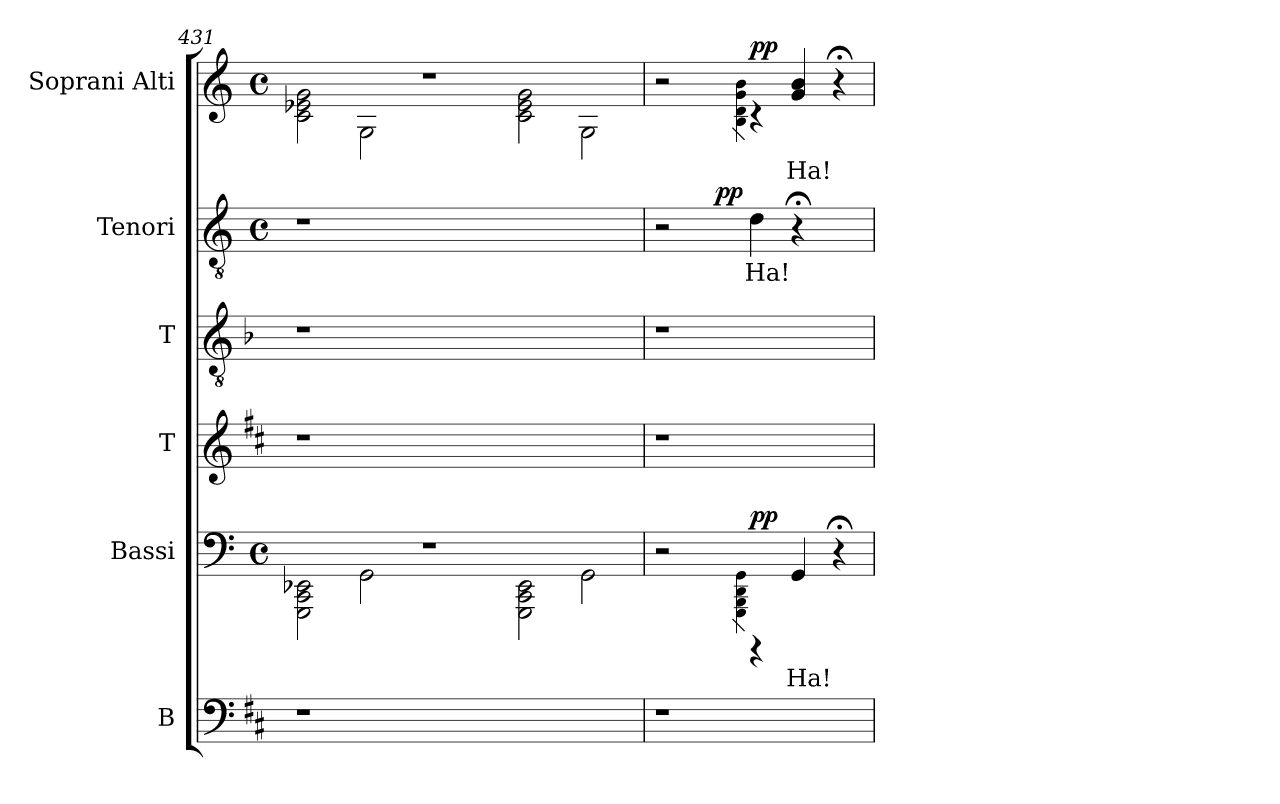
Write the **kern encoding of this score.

**kern	**kern	**text	**dynam	**kern	**kern	**kern	**text	**dynam	**kern	**text	**dynam
*part6	*part5	*part5	*part5	*part4	*part3	*part2	*part2	*part2	*part1	*part1	*part1
*staff6	*staff5	*staff5	*staff5	*staff4	*staff3	*staff2	*staff2	*staff2	*staff1	*staff1	*staff1
*I"B	*I"Bassi	*	*	*I"T	*I"T	*I"Tenori	*	*	*I"Soprani  Alti	*	*
*I'B	*I'B	*	*	*I'T	*I'T	*I'T	*	*	*I'S  A	*	*
*clefF4	*clefF4	*	*	*clefG2	*clefGv2	*clefGv2	*	*	*clefG2	*	*
*k[f#c#]	*k[]	*	*	*k[f#c#]	*k[b-]	*k[]	*	*	*k[]	*	*
*D:	*C:	*	*	*D:	*F:	*C:	*	*	*C:	*	*
*	*M4/4	*	*	*	*	*M4/4	*	*	*M4/4	*	*
*	*met(c)	*	*	*	*	*met(c)	*	*	*met(c)	*	*
=431	=431	=431	=431	=431	=431	=431	=431	=431	=431	=431	=431
!	!	!	!	!	!	!LO:N:vis=1	!	!	!	!	!
1r	2EE-X\ 2CC\ 2GGG\	.	.	1r	1r	1r	.	.	2g\ 2e-X\ 2c\	.	.
.	2GG\	.	.	.	.	.	.	.	2G\	.	.
0ryy	1r	.	.	0ryy	0ryy	0ryy	.	.	1r	.	.
.	2EE-\ 2CC\ 2GGG\	.	.	.	.	.	.	.	2g\ 2e-\ 2c\	.	.
.	2GG\	.	.	.	.	.	.	.	2G\	.	.
=432	=432	=432	=432	=432	=432	=432	=432	=432	=432	=432	=432
*	*	*	*	*	*	*^	*	*	*	*	*
1r	2r	.	.	1r	1r	2r	4ryy	.	.	2r	.	.
.	.	.	.	.	.	.	16ryy	.	.	.	.	.
!	!	!	!	!	!	!	!	!	!LO:DY:a	!	!	!
.	.	.	.	.	.	.	2...ryy	.	pp	.	.	.
.	4qGG\ 4qDD\ 4qBBB\ 4qGGG\	.	.	.	.	.	.	.	.	4qb\ 4qg\ 4qd\ 4qB\	.	.
!	!	!	!LO:DY:a	!	!	!	!	!LO:LY:b:cj	!	!	!	!LO:DY:a
.	4rFFFF	.	pp	.	.	4d\	.	Ha!	.	4rB	.	pp
!	!	!LO:LY:b:cj	!	!	!	!	!	!	!	!	!LO:LY:b:cj	!
.	4GG/	Ha!	.	.	.	4r;<	.	.	.	4b/ 4g/	Ha!	.
4ryy	4r;<	.	.	4ryy	4ryy	4ryy	.	.	.	4r;<	.	.
*	*	*	*	*	*	*v	*v	*	*	*	*	*
=	=	=	=	=	=	=	=	=	=	=	=
*-	*-	*-	*-	*-	*-	*-	*-	*-	*-	*-	*-
